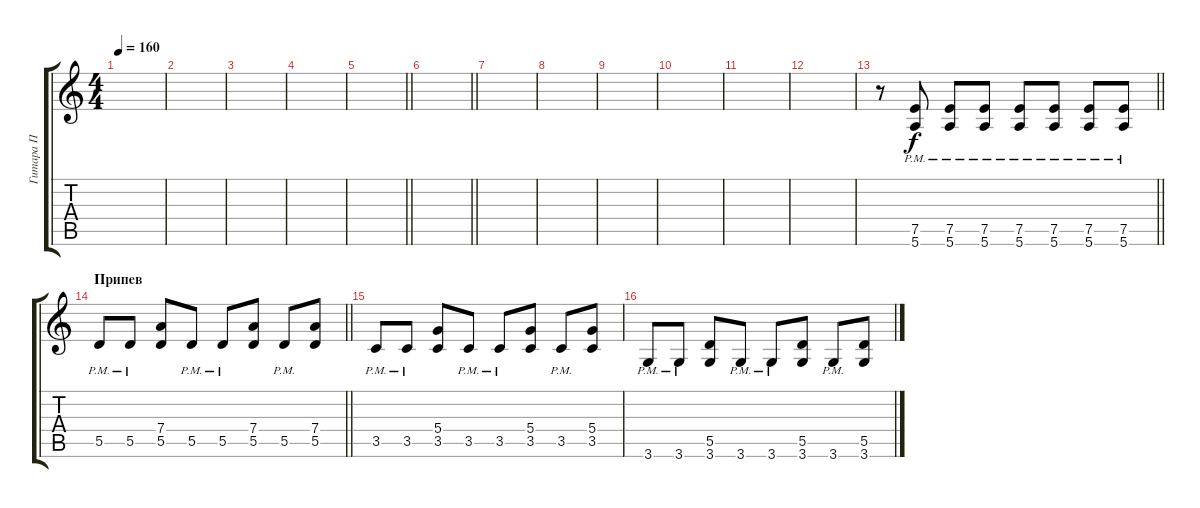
\track ("Гитара П" "Гитара П") {instrument distortionguitar}
\staff {score tabs}
\tuning (E4 B3 G3 D3 A2 E2) {hide}
\ts (4 4)
\tempo 160
\clef g2
\ks c
|
|
|
|
\barLineRight lightlight
|
\section ("" " ")
\barLineRight lightlight
|
|
|
|
|
|
|
\barLineRight lightlight
r.8{volume 13} (7.5{pm} 5.6{pm}).8 (7.5{pm} 5.6{pm}).8 (7.5{pm} 5.6{pm}).8 (7.5{pm} 5.6{pm}).8 (7.5{pm} 5.6{pm}).8 (7.5{pm} 5.6{pm}).8 (7.5{pm} 5.6{pm}).8 |
\section ("" "Припев")
\barLineRight lightlight
5.5{pm}.8 5.5{pm}.8 (7.4 5.5).8 5.5{pm}.8 5.5{pm}.8 (7.4 5.5).8 5.5{pm}.8 (7.4 5.5).8 |
3.5{pm}.8 3.5{pm}.8 (5.4 3.5).8 3.5{pm}.8 3.5{pm}.8 (5.4 3.5).8 3.5{pm}.8 (5.4 3.5).8 |
3.6{pm}.8 3.6{pm}.8 (5.5 3.6).8 3.6{pm}.8 3.6{pm}.8 (5.5 3.6).8 3.6{pm}.8 (5.5 3.6).8
